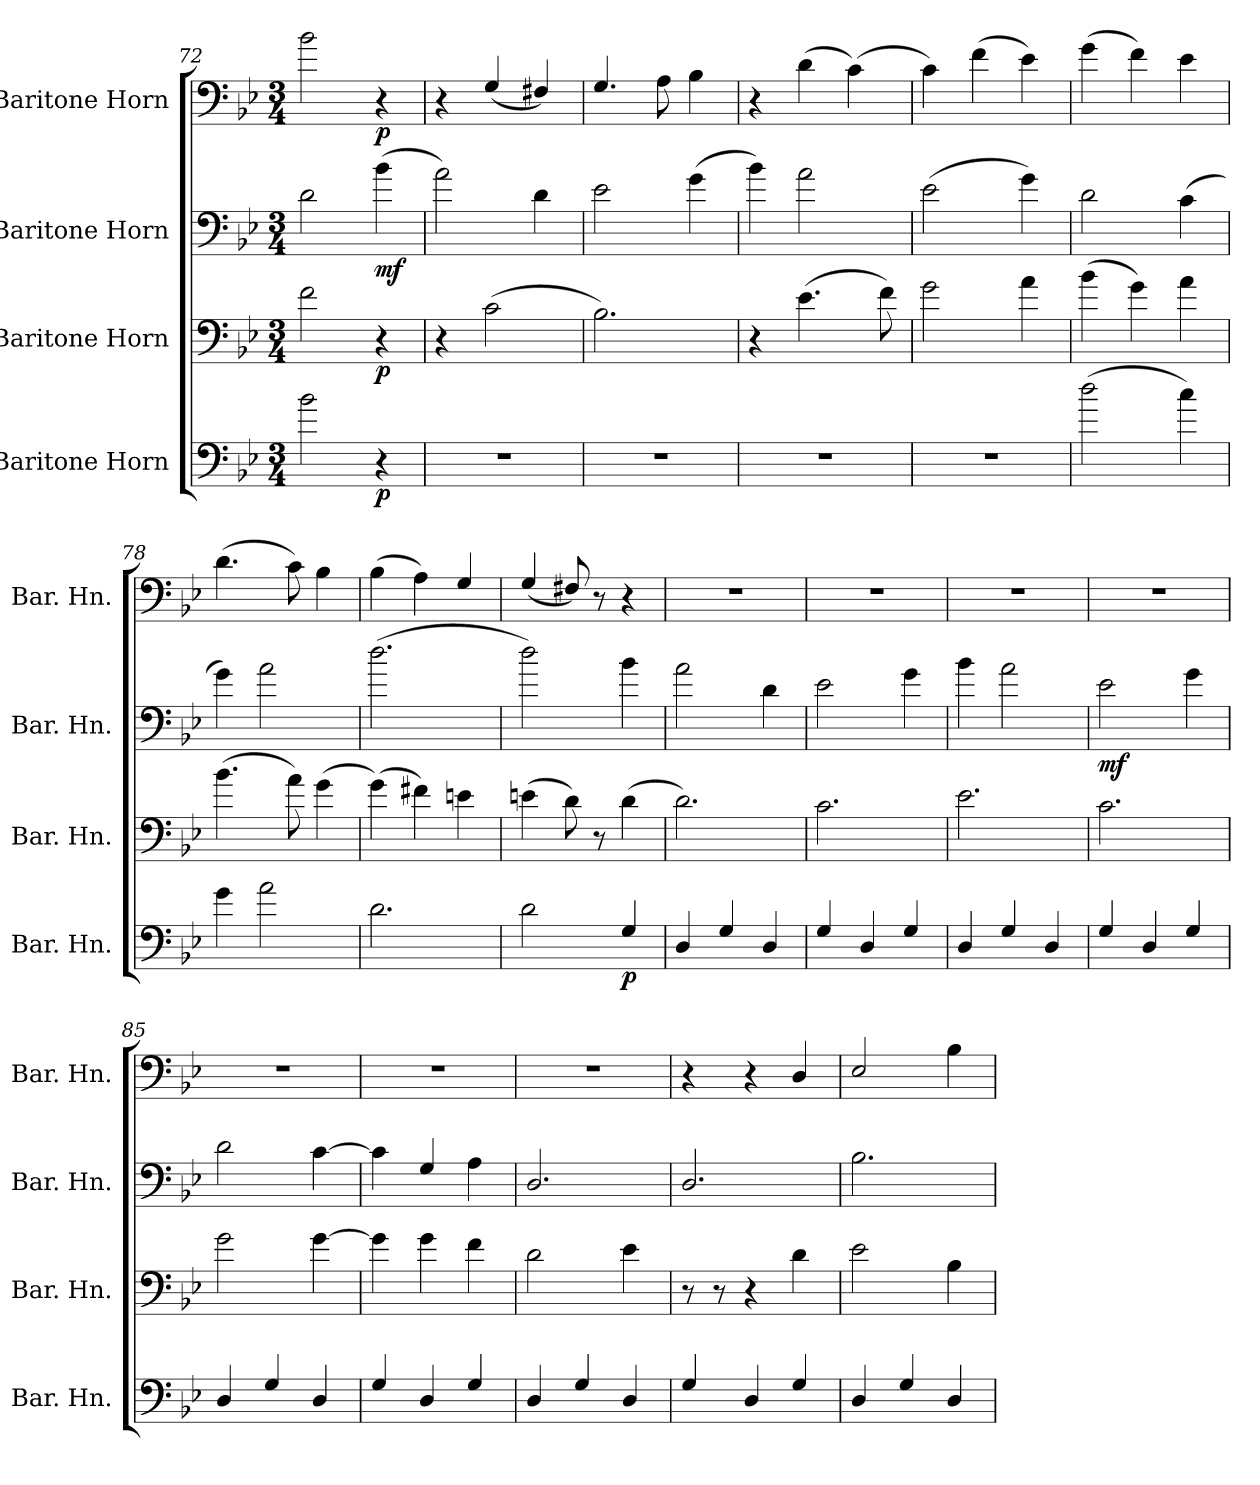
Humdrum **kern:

**kern	**dynam	**kern	**dynam	**kern	**dynam	**kern	**dynam
*part4	*part4	*part3	*part3	*part2	*part2	*part1	*part1
*staff4	*staff4	*staff3	*staff3	*staff2	*staff2	*staff1	*staff1
*I"Baritone Horn	*	*I"Baritone Horn	*	*I"Baritone Horn	*	*I"Baritone Horn	*
*I'Bar. Hn.	*	*I'Bar. Hn.	*	*I'Bar. Hn.	*	*I'Bar. Hn.	*
*clefF4	*	*clefF4	*	*clefF4	*	*clefF4	*
*ITrd4c7	*	*ITrd4c7	*	*ITrd4c7	*	*ITrd4c7	*
*k[b-e-a-]	*	*k[b-e-a-]	*	*k[b-e-a-]	*	*k[b-e-a-]	*
*E-:	*	*E-:	*	*E-:	*	*E-:	*
*M3/4	*	*M3/4	*	*M3/4	*	*M3/4	*
=72	=72	=72	=72	=72	=72	=72	=72
2e-\	.	2B-\	.	2G\	.	2e-\	.
!	!LO:DY:b	!	!LO:DY:b	!	!LO:DY:b	!	!LO:DY:b
4r	p	4r	p	(4e-\	mf	4r	p
=73	=73	=73	=73	=73	=73	=73	=73
2.r	.	4r	.	2d\)	.	4r	.
.	.	(2F\	.	.	.	(4C/	.
.	.	.	.	4G\	.	4BBn/)	.
=74	=74	=74	=74	=74	=74	=74	=74
2.r	.	2.E-\)	.	2A-\	.	4.C/	.
.	.	.	.	.	.	8D\	.
.	.	.	.	(4c\	.	4E-\	.
!!LO:LB:g=z
=75	=75	=75	=75	=75	=75	=75	=75
2.r	.	4r	.	4e-\)	.	4r	.
.	.	(4.A-\	.	2d\	.	(4G\	.
.	.	.	.	.	.	(4F\)	.
.	.	8B-\)	.	.	.	.	.
=76	=76	=76	=76	=76	=76	=76	=76
2.r	.	2c\	.	(2A-\	.	4F\)	.
.	.	.	.	.	.	(4B-\	.
.	.	4d\	.	4c\)	.	4A-\)	.
=77	=77	=77	=77	=77	=77	=77	=77
(2g\	.	(4e-\	.	2G\	.	(4c\	.
.	.	4c\)	.	.	.	4B-\)	.
4f\)	.	4d\	.	(4F\	.	4A-\	.
=78	=78	=78	=78	=78	=78	=78	=78
4c\	.	(4.e-\	.	4c\)	.	(4.G\	.
2d\	.	.	.	2d\	.	.	.
.	.	8d\)	.	.	.	8F\)	.
.	.	(4c\	.	.	.	4E-\	.
=79	=79	=79	=79	=79	=79	=79	=79
2.G\	.	(4c\)	.	(2.g\	.	(4E-\	.
.	.	4Bn\)	.	.	.	4D\)	.
.	.	4An\	.	.	.	4C/	.
=80	=80	=80	=80	=80	=80	=80	=80
2G\	.	(4An\	.	2g\)	.	(4C/	.
.	.	8G\)	.	.	.	8BBn/)	.
.	.	8r	.	.	.	8r	.
!	!LO:DY:b	!	!	!	!	!	!
4C/	p	(4G\	.	4e-\	.	4r	.
=81	=81	=81	=81	=81	=81	=81	=81
4GG/	.	2.G\)	.	2d\	.	2.r	.
4C/	.	.	.	.	.	.	.
4GG/	.	.	.	4G\	.	.	.
=82	=82	=82	=82	=82	=82	=82	=82
4C/	.	2.F\	.	2A-\	.	2.r	.
4GG/	.	.	.	.	.	.	.
4C/	.	.	.	4c\	.	.	.
=83	=83	=83	=83	=83	=83	=83	=83
4GG/	.	2.A-\	.	4e-\	.	2.r	.
4C/	.	.	.	2d\	.	.	.
4GG/	.	.	.	.	.	.	.
!!LO:PB:g=z
=84	=84	=84	=84	=84	=84	=84	=84
!	!	!	!	!	!LO:DY:b	!	!
4C/	.	2.F\	.	2A-\	mf	2.r	.
4GG/	.	.	.	.	.	.	.
4C/	.	.	.	4c\	.	.	.
=85	=85	=85	=85	=85	=85	=85	=85
4GG/	.	2c\	.	2G\	.	2.r	.
4C/	.	.	.	.	.	.	.
4GG/	.	[4c\	.	[4F\	.	.	.
=86	=86	=86	=86	=86	=86	=86	=86
4C/	.	4c\]	.	4F\]	.	2.r	.
4GG/	.	4c\	.	4C/	.	.	.
4C/	.	4B-\	.	4D\	.	.	.
=87	=87	=87	=87	=87	=87	=87	=87
4GG/	.	2G\	.	2.GG/	.	2.r	.
4C/	.	.	.	.	.	.	.
4GG/	.	4A-\	.	.	.	.	.
=88	=88	=88	=88	=88	=88	=88	=88
4C/	.	8r	.	2.GG/	.	4r	.
.	.	8r	.	.	.	.	.
4GG/	.	4r	.	.	.	4r	.
4C/	.	4G\	.	.	.	4GG/	.
=89	=89	=89	=89	=89	=89	=89	=89
4GG/	.	2A-\	.	2.E-\	.	2AA-/	.
4C/	.	.	.	.	.	.	.
4GG/	.	4E-\	.	.	.	4E-\	.
=	=	=	=	=	=	=	=
*-	*-	*-	*-	*-	*-	*-	*-
